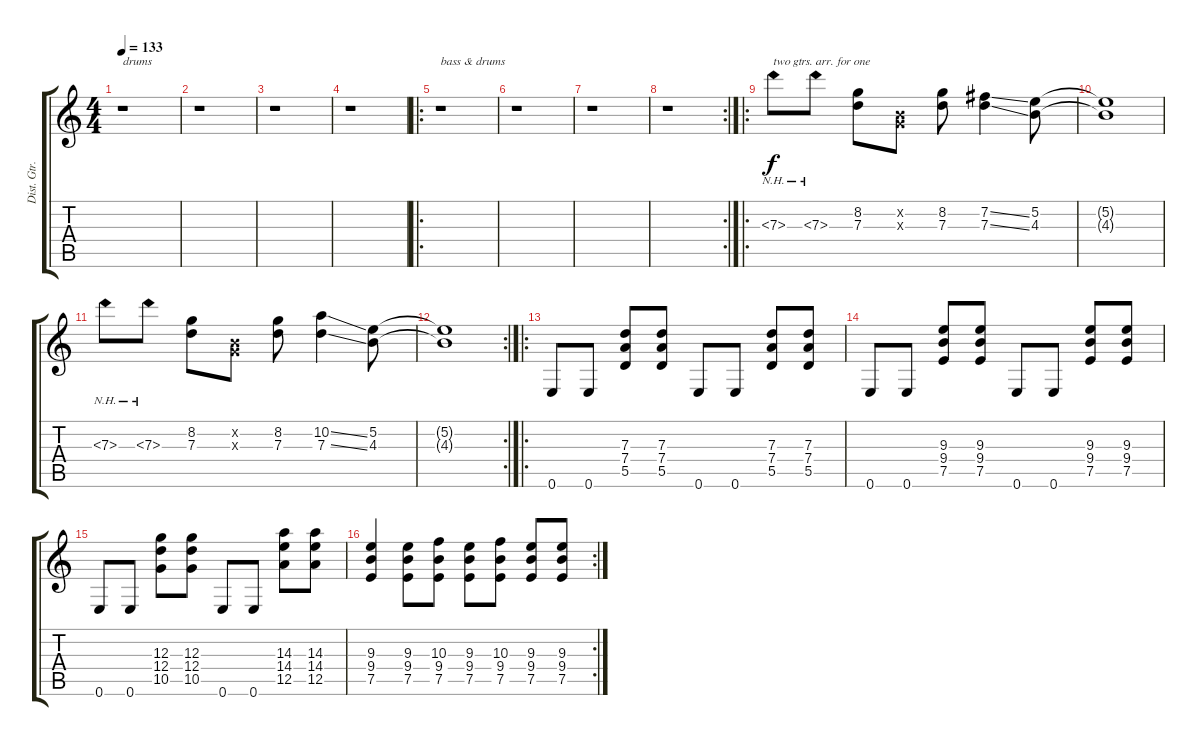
\track ("Dist. Gtr." "Dist. Gtr.") {instrument distortionguitar}
\staff {score tabs}
\tuning (E4 B3 G3 D3 A2 E2) {hide}
\ts (4 4)
\tempo 133
\clef g2
\ks c
r.1{txt "drums" dy f instrument distortionguitar} |
r.1 |
r.1 |
r.1 |
\ro
r.1{txt "bass & drums"} |
r.1 |
r.1 |
\rc 2
r.1 |
\ro
7.3{nh}.8{txt "two gtrs. arr. for one"} 7.3{nh}.8 (8.2 7.3).8 (0.2{x} 0.3{x}).8 (8.2 7.3).8 (7.2{ss} 7.3{ss}).4 (5.2 4.3).8 |
(5.2{t} 4.3{t}).1 |
7.3{nh}.8 7.3{nh}.8 (8.2 7.3).8 (0.2{x} 0.3{x}).8 (8.2 7.3).8 (10.2{ss} 7.3{ss}).4 (5.2 4.3).8 |
\rc 2
(5.2{t} 4.3{t}).1 |
\ro
0.6.8 0.6.8 (7.3 7.4 5.5).8 (7.3 7.4 5.5).8 0.6.8 0.6.8 (7.3 7.4 5.5).8 (7.3 7.4 5.5).8 |
0.6.8 0.6.8 (9.3 9.4 7.5).8 (9.3 9.4 7.5).8 0.6.8 0.6.8 (9.3 9.4 7.5).8 (9.3 9.4 7.5).8 |
0.6.8 0.6.8 (12.3 12.4 10.5).8 (12.3 12.4 10.5).8 0.6.8 0.6.8 (14.3 14.4 12.5).8 (14.3 14.4 12.5).8 |
\rc 2
(9.3 9.4 7.5).4 (9.3 9.4 7.5).8 (10.3 9.4 7.5).8 (9.3 9.4 7.5).8 (10.3 9.4 7.5).8 (9.3 9.4 7.5).8 (9.3 9.4 7.5).8
